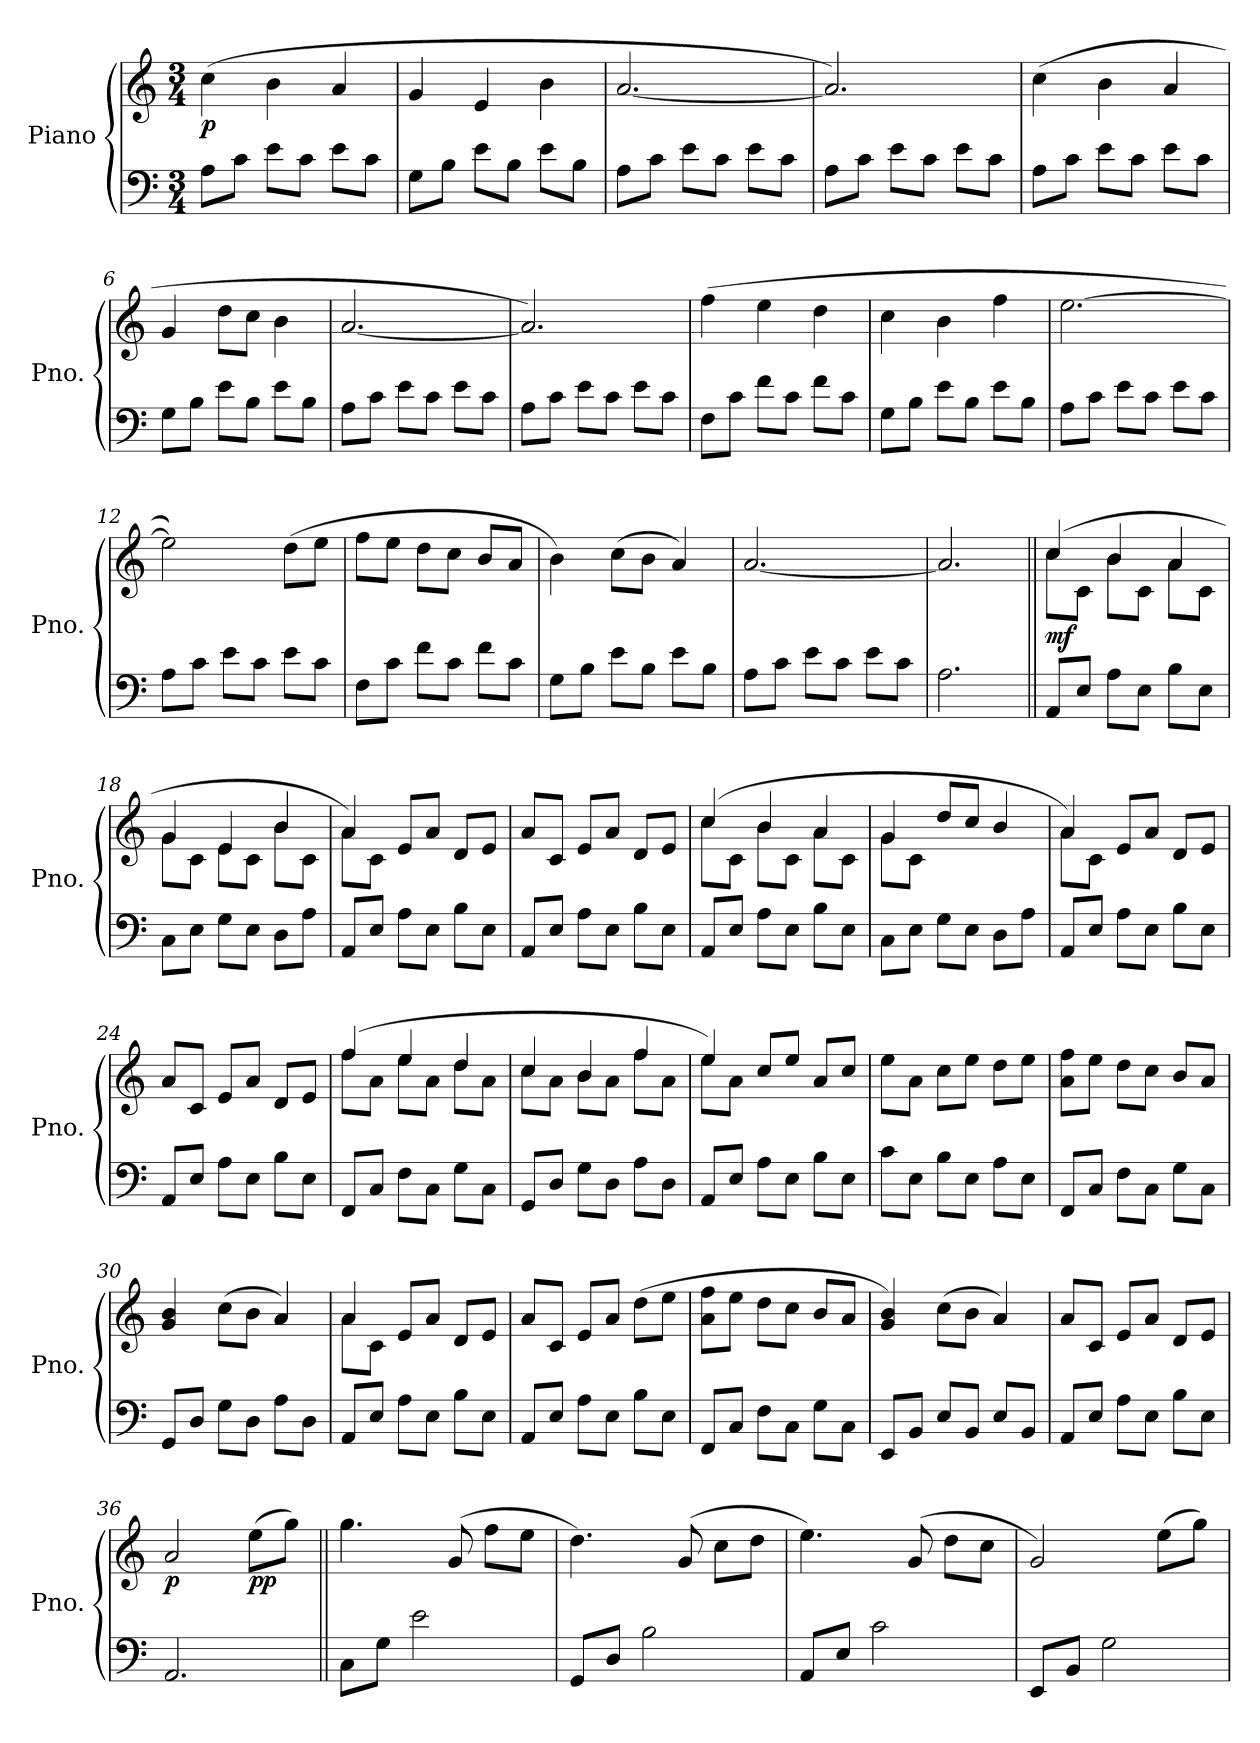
**kern	**kern	**dynam
*part1	*part1	*part1
*staff2	*staff1	*staff1/2
*I"Piano	*	*
*I'Pno.	*	*
*clefF4	*clefG2	*
*k[]	*k[]	*
*M3/4	*M3/4	*
=1	=1	=1
!	!	!LO:DY:b
8A\L	(4cc\	p
8c\J	.	.
8e\L	4b\	.
8c\J	.	.
8e\L	4a/	.
8c\J	.	.
=2	=2	=2
8G\L	4g/	.
8B\J	.	.
8e\L	4e/	.
8B\J	.	.
8e\L	4b\	.
8B\J	.	.
=3	=3	=3
8A\L	[2.a/	.
8c\J	.	.
8e\L	.	.
8c\J	.	.
8e\L	.	.
8c\J	.	.
=4	=4	=4
8A\L	2.a/])	.
8c\J	.	.
8e\L	.	.
8c\J	.	.
8e\L	.	.
8c\J	.	.
=5	=5	=5
8A\L	(4cc\	.
8c\J	.	.
8e\L	4b\	.
8c\J	.	.
8e\L	4a/	.
8c\J	.	.
!!LO:LB:g=z
=6	=6	=6
8G\L	4g/	.
8B\J	.	.
8e\L	8dd\L	.
8B\J	8cc\J	.
8e\L	4b\	.
8B\J	.	.
=7	=7	=7
8A\L	[2.a/	.
8c\J	.	.
8e\L	.	.
8c\J	.	.
8e\L	.	.
8c\J	.	.
=8	=8	=8
8A\L	2.a/])	.
8c\J	.	.
8e\L	.	.
8c\J	.	.
8e\L	.	.
8c\J	.	.
=9	=9	=9
8F\L	(4ff\	.
8c\J	.	.
8f\L	4ee\	.
8c\J	.	.
8f\L	4dd\	.
8c\J	.	.
=10	=10	=10
8G\L	4cc\	.
8B\J	.	.
8e\L	4b\	.
8B\J	.	.
8e\L	4ff\	.
8B\J	.	.
!!LO:LB:g=z
=11	=11	=11
8A\L	[2.ee\	.
8c\J	.	.
8e\L	.	.
8c\J	.	.
8e\L	.	.
8c\J	.	.
=12	=12	=12
8A\L	2ee\])	.
8c\J	.	.
8e\L	.	.
8c\J	.	.
8e\L	(8dd\L	.
8c\J	8ee\J	.
=13	=13	=13
8F\L	8ff\L	.
8c\J	8ee\J	.
8f\L	8dd\L	.
8c\J	8cc\J	.
8f\L	8b/L	.
8c\J	8a/J	.
=14	=14	=14
8G\L	4b\)	.
8B\J	.	.
8e\L	(8cc\L	.
8B\J	8b\J	.
8e\L	4a/)	.
8B\J	.	.
=15	=15	=15
8A\L	[2.a/	.
8c\J	.	.
8e\L	.	.
8c\J	.	.
8e\L	.	.
8c\J	.	.
=16	=16	=16
2.A\	2.a/]	.
!!LO:LB:g=z
=17||	=17||	=17||
*	*^	*
!	!	!	!LO:DY:b
8AA/L	(4cc/	8cc\L	mf
8E/J	.	8c\J	.
8A\L	4b/	8b\L	.
8E\J	.	8c\J	.
8B\L	4a/	8a\L	.
8E\J	.	8c\J	.
=18	=18	=18	=18
8C\L	4g/	8g\L	.
8E\J	.	8c\J	.
8G\L	4e/	8e\L	.
8E\J	.	8c\J	.
8D\L	4b/	8b\L	.
8A\J	.	8c\J	.
=19	=19	=19	=19
8AA/L	4a/)	8a\L	.
8E/J	.	8c\J	.
8A\L	8e/L	2ryy	.
8E\J	8a/J	.	.
8B\L	8d/L	.	.
8E\J	8e/J	.	.
*	*v	*v	*
=20	=20	=20
8AA/L	8a/L	.
8E/J	8c/J	.
8A\L	8e/L	.
8E\J	8a/J	.
8B\L	8d/L	.
8E\J	8e/J	.
=21	=21	=21
*	*^	*
8AA/L	(4cc/	8cc\L	.
8E/J	.	8c\J	.
8A\L	4b/	8b\L	.
8E\J	.	8c\J	.
8B\L	4a/	8a\L	.
8E\J	.	8c\J	.
=22	=22	=22	=22
8C\L	4g/	8g\L	.
8E\J	.	8c\J	.
8G\L	8dd/L	2ryy	.
8E\J	8cc/J	.	.
8D\L	4b/	.	.
8A\J	.	.	.
!!LO:LB:g=z	!!
=23	=23	=23	=23
8AA/L	4a/)	8a\L	.
8E/J	.	8c\J	.
8A\L	8e/L	2ryy	.
8E\J	8a/J	.	.
8B\L	8d/L	.	.
8E\J	8e/J	.	.
*	*v	*v	*
=24	=24	=24
8AA/L	8a/L	.
8E/J	8c/J	.
8A\L	8e/L	.
8E\J	8a/J	.
8B\L	8d/L	.
8E\J	8e/J	.
=25	=25	=25
*	*^	*
8FF/L	(4ff/	8ff\L	.
8C/J	.	8a\J	.
8F\L	4ee/	8ee\L	.
8C\J	.	8a\J	.
8G\L	4dd/	8dd\L	.
8C\J	.	8a\J	.
=26	=26	=26	=26
8GG/L	4cc/	8cc\L	.
8D/J	.	8a\J	.
8G\L	4b/	8b\L	.
8D\J	.	8a\J	.
8A\L	4ff/	8ff\L	.
8D\J	.	8a\J	.
=27	=27	=27	=27
8AA/L	4ee/)	8ee\L	.
8E/J	.	8a\J	.
8A\L	8cc/L	2ryy	.
8E\J	8ee/J	.	.
8B\L	8a/L	.	.
8E\J	8cc/J	.	.
*	*v	*v	*
=28	=28	=28
8c\L	8ee\L	.
8E\J	8a\J	.
8B\L	8cc\L	.
8E\J	8ee\J	.
8A\L	8dd\L	.
8E\J	8ee\J	.
!!LO:PB:g=z
=29	=29	=29
8FF/L	8a\ 8ff\L	.
8C/J	8ee\J	.
8F\L	8dd\L	.
8C\J	8cc\J	.
8G\L	8b/L	.
8C\J	8a/J	.
=30	=30	=30
8GG/L	4g/ 4b/	.
8D/J	.	.
8G\L	(8cc\L	.
8D\J	8b\J	.
8A\L	4a/)	.
8D\J	.	.
=31	=31	=31
*	*^	*
8AA/L	4a/	8a\L	.
8E/J	.	8c\J	.
8A\L	8e/L	2ryy	.
8E\J	8a/J	.	.
8B\L	8d/L	.	.
8E\J	8e/J	.	.
*	*v	*v	*
=32	=32	=32
8AA/L	8a/L	.
8E/J	8c/J	.
8A\L	8e/L	.
8E\J	8a/J	.
8B\L	(8dd\L	.
8E\J	8ee\J	.
=33	=33	=33
8FF/L	8a\ 8ff\L	.
8C/J	8ee\J	.
8F\L	8dd\L	.
8C\J	8cc\J	.
8G\L	8b/L	.
8C\J	8a/J	.
=34	=34	=34
8EE/L	4g/ 4b/)	.
8BB/J	.	.
8E/L	(8cc\L	.
8BB/J	8b\J	.
8E/L	4a/)	.
8BB/J	.	.
!!LO:LB:g=z
=35	=35	=35
8AA/L	8a/L	.
8E/J	8c/J	.
8A\L	8e/L	.
8E\J	8a/J	.
8B\L	8d/L	.
8E\J	8e/J	.
=36	=36	=36
!	!	!LO:DY:b
2.AA/	2a/	p
!	!	!LO:DY:b
.	(8ee\L	pp
.	8gg\J)	.
=37||	=37||	=37||
8C\L	4.gg\	.
8G\J	.	.
2e\	.	.
.	(8g/	.
.	8ff\L	.
.	8ee\J	.
=38	=38	=38
8GG/L	4.dd\)	.
8D/J	.	.
2B\	.	.
.	(8g/	.
.	8cc\L	.
.	8dd\J	.
=39	=39	=39
8AA/L	4.ee\)	.
8E/J	.	.
2c\	.	.
.	(8g/	.
.	8dd\L	.
.	8cc\J	.
=40	=40	=40
8EE/L	2g/)	.
8BB/J	.	.
2G\	.	.
.	(8ee\L	.
.	8gg\J)	.
=	=	=
*-	*-	*-
